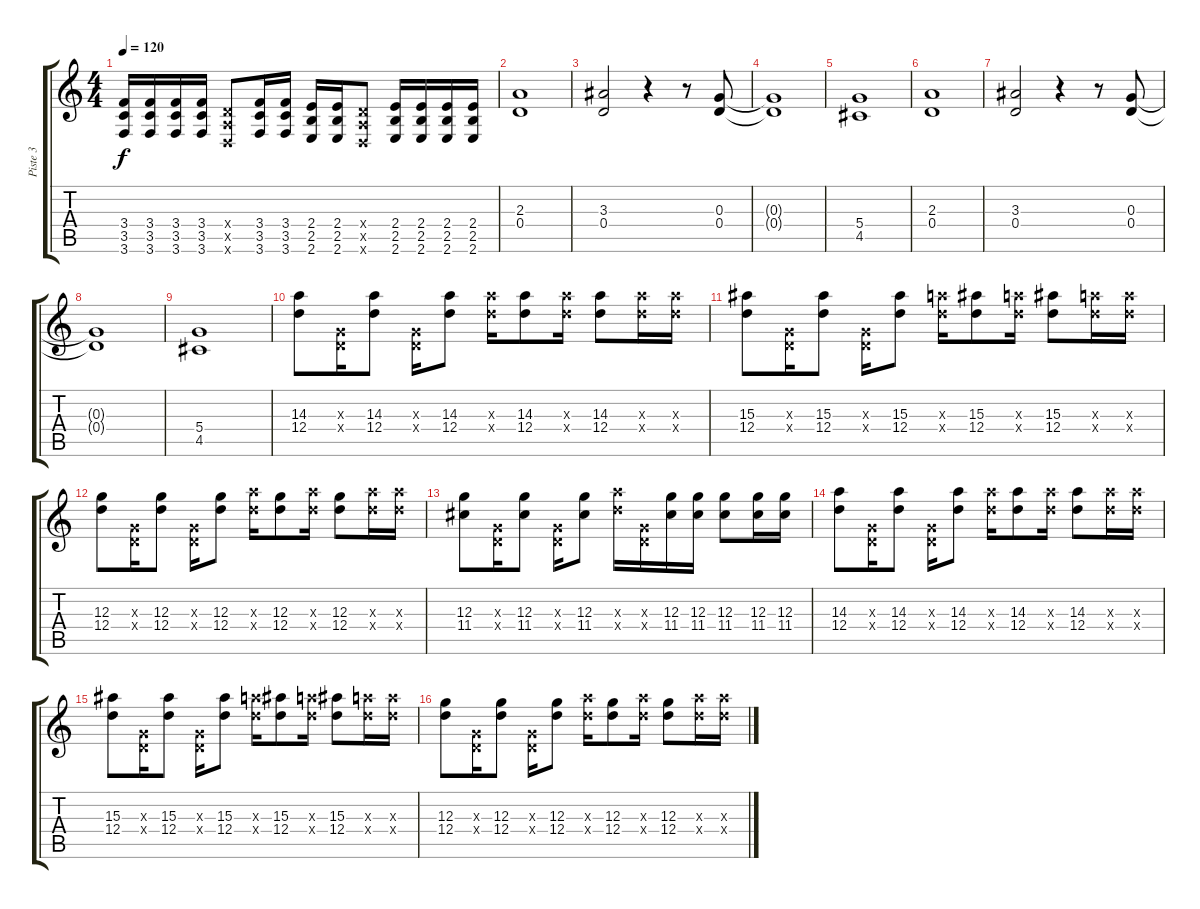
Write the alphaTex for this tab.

\track ("Piste 3" "Piste 3") {instrument electricguitarjazz}
\staff {score tabs}
\tuning (E4 B3 G3 D3 A2 D2) {hide}
\ts (4 4)
\tempo 120
\clef g2
\ks c
(3.4 3.5 3.6).16{dy f} (3.4 3.5 3.6).16 (3.4 3.5 3.6).16 (3.4 3.5 3.6).16 (0.4{x} 0.5{x} 0.6{x}).8 (3.4 3.5 3.6).16 (3.4 3.5 3.6).16 (2.4 2.5 2.6).16 (2.4 2.5 2.6).16 (0.4{x} 0.5{x} 0.6{x}).8 (2.4 2.5 2.6).16 (2.4 2.5 2.6).16 (2.4 2.5 2.6).16 (2.4 2.5 2.6).16 |
(2.3 0.4).1{volume 9 balance 0 instrument electricguitarclean} |
(3.3 0.4).2 r.4 r.8 (0.3 0.4).8 |
(0.3{t} 0.4{t}).1 |
(5.4 4.5).1 |
(2.3 0.4).1 |
(3.3 0.4).2 r.4 r.8 (0.3 0.4).8 |
(0.3{t} 0.4{t}).1 |
(5.4 4.5).1 |
(14.3 12.4).8 (0.3{x} 0.4{x}).16 (14.3 12.4).8 (0.3{x} 0.4{x}).16 (14.3 12.4).8 (14.3{x} 12.4{x}).16 (14.3 12.4).8 (14.3{x} 12.4{x}).16 (14.3 12.4).8 (14.3{x} 12.4{x}).16 (14.3{x} 12.4{x}).16 |
(15.3 12.4).8 (0.3{x} 0.4{x}).16 (15.3 12.4).8 (0.3{x} 0.4{x}).16 (15.3 12.4).8 (14.3{x} 12.4{x}).16 (15.3 12.4).8 (14.3{x} 12.4{x}).16 (15.3 12.4).8 (14.3{x} 12.4{x}).16 (14.3{x} 12.4{x}).16 |
(12.3 12.4).8 (0.3{x} 0.4{x}).16 (12.3 12.4).8 (0.3{x} 0.4{x}).16 (12.3 12.4).8 (14.3{x} 12.4{x}).16 (12.3 12.4).8 (14.3{x} 12.4{x}).16 (12.3 12.4).8 (14.3{x} 12.4{x}).16 (14.3{x} 12.4{x}).16 |
(12.3 11.4).8 (0.3{x} 0.4{x}).16 (12.3 11.4).8 (0.3{x} 0.4{x}).16 (12.3 11.4).8 (14.3{x} 12.4{x}).16 (0.3{x} 0.4{x}).16 (12.3 11.4).16 (12.3 11.4).16 (12.3 11.4).8 (12.3 11.4).16 (12.3 11.4).16 |
(14.3 12.4).8 (0.3{x} 0.4{x}).16 (14.3 12.4).8 (0.3{x} 0.4{x}).16 (14.3 12.4).8 (14.3{x} 12.4{x}).16 (14.3 12.4).8 (14.3{x} 12.4{x}).16 (14.3 12.4).8 (14.3{x} 12.4{x}).16 (14.3{x} 12.4{x}).16 |
(15.3 12.4).8 (0.3{x} 0.4{x}).16 (15.3 12.4).8 (0.3{x} 0.4{x}).16 (15.3 12.4).8 (14.3{x} 12.4{x}).16 (15.3 12.4).8 (14.3{x} 12.4{x}).16 (15.3 12.4).8 (14.3{x} 12.4{x}).16 (14.3{x} 12.4{x}).16 |
(12.3 12.4).8 (0.3{x} 0.4{x}).16 (12.3 12.4).8 (0.3{x} 0.4{x}).16 (12.3 12.4).8 (14.3{x} 12.4{x}).16 (12.3 12.4).8 (14.3{x} 12.4{x}).16 (12.3 12.4).8 (14.3{x} 12.4{x}).16 (14.3{x} 12.4{x}).16
